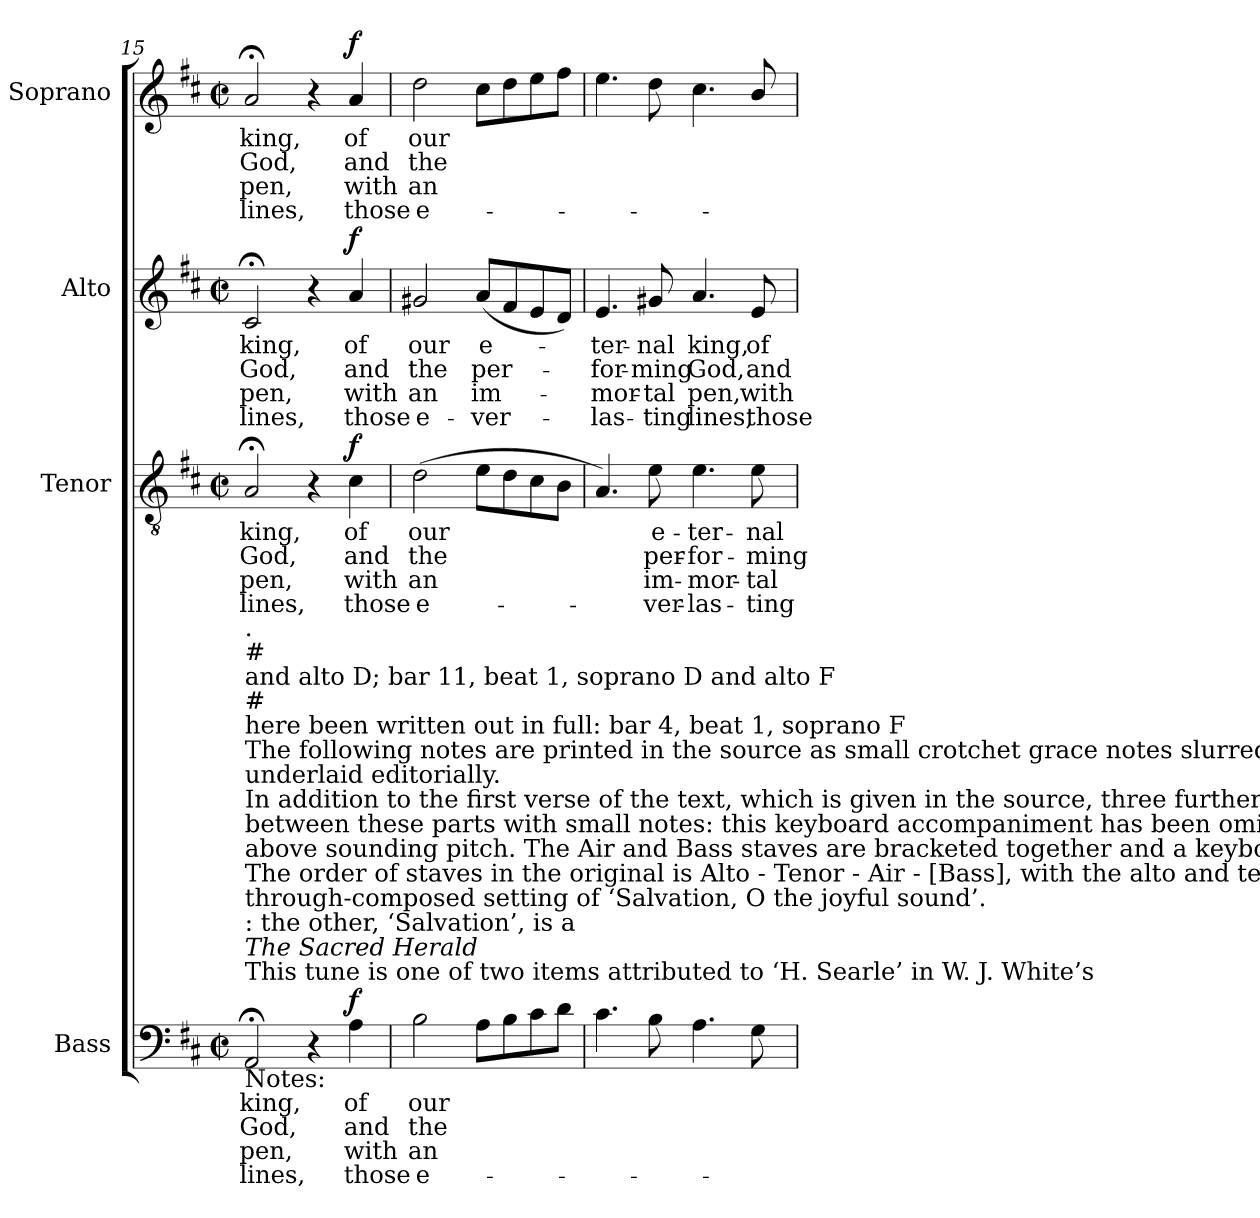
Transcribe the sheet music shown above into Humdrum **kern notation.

**kern	**text	**text	**text	**text	**dynam	**kern	**text	**text	**text	**text	**dynam	**kern	**text	**text	**text	**text	**dynam	**kern	**text	**text	**text	**text	**dynam
*part4	*part4	*part4	*part4	*part4	*part4	*part3	*part3	*part3	*part3	*part3	*part3	*part2	*part2	*part2	*part2	*part2	*part2	*part1	*part1	*part1	*part1	*part1	*part1
*staff4	*staff4	*staff4	*staff4	*staff4	*staff4	*staff3	*staff3	*staff3	*staff3	*staff3	*staff3	*staff2	*staff2	*staff2	*staff2	*staff2	*staff2	*staff1	*staff1	*staff1	*staff1	*staff1	*staff1
*I"Bass	*	*	*	*	*	*I"Tenor	*	*	*	*	*	*I"Alto	*	*	*	*	*	*I"Soprano	*	*	*	*	*
*I'B.	*	*	*	*	*	*I'T.	*	*	*	*	*	*I'A.	*	*	*	*	*	*I'S.	*	*	*	*	*
!!LO:PB:g=z
*clefF4	*	*	*	*	*	*clefGv2	*	*	*	*	*	*clefG2	*	*	*	*	*	*clefG2	*	*	*	*	*
*	*	*	*	*	*	*ITrd7c12	*	*	*	*	*	*	*	*	*	*	*	*	*	*	*	*	*
*k[f#c#]	*	*	*	*	*	*k[f#c#]	*	*	*	*	*	*k[f#c#]	*	*	*	*	*	*k[f#c#]	*	*	*	*	*
*D:	*	*	*	*	*	*D:	*	*	*	*	*	*D:	*	*	*	*	*	*D:	*	*	*	*	*
*M2/2	*	*	*	*	*	*M2/2	*	*	*	*	*	*M2/2	*	*	*	*	*	*M2/2	*	*	*	*	*
*met(c|)	*	*	*	*	*	*met(c|)	*	*	*	*	*	*met(c|)	*	*	*	*	*	*met(c|)	*	*	*	*	*
=15	=15	=15	=15	=15	=15	=15	=15	=15	=15	=15	=15	=15	=15	=15	=15	=15	=15	=15	=15	=15	=15	=15	=15
!	!LO:LY:b:color=#000000	!LO:LY:b:color=#000000	!LO:LY:b:color=#000000	!LO:LY:b:color=#000000	!	!	!	!	!	!	!	!	!	!	!	!	!	!	!	!	!	!	!
!	!	!	!	!	!	!	!LO:LY:b:color=#000000	!LO:LY:b:color=#000000	!LO:LY:b:color=#000000	!LO:LY:b:color=#000000	!	!	!	!	!	!	!	!	!	!	!	!	!
!	!	!	!	!	!	!	!	!	!	!	!	!	!LO:LY:b:color=#000000	!LO:LY:b:color=#000000	!LO:LY:b:color=#000000	!LO:LY:b:color=#000000	!	!	!	!	!	!	!
!LO:TX:b:t=Notes&colon;	!	!	!	!	!	!	!	!	!	!	!	!	!	!	!	!	!	!	!	!	!	!	!
!LO:TX:t=This tune is one of two items attributed to ‘H. Searle’ in W. J. White’s	!	!	!	!	!	!	!	!	!	!	!	!	!	!	!	!	!	!	!	!	!	!	!
!LO:TX:i:t=The Sacred Herald	!	!	!	!	!	!	!	!	!	!	!	!	!	!	!	!	!	!	!	!	!	!	!
!LO:TX:t=&colon; the other, ‘Salvation’, is a	!	!	!	!	!	!	!	!	!	!	!	!	!	!	!	!	!	!	!	!	!	!	!
!LO:TX:t=through-composed setting of ‘Salvation, O the joyful sound’.	!	!	!	!	!	!	!	!	!	!	!	!	!	!	!	!	!	!	!	!	!	!	!
!LO:TX:t=The order of staves in the original is Alto - Tenor - Air - [Bass], with the alto and tenor parts given an octave	!	!	!	!	!	!	!	!	!	!	!	!	!	!	!	!	!	!	!	!	!	!	!
!LO:TX:t=above sounding pitch. The Air and Bass staves are bracketed together and a keyboard accompaniment is indicated	!	!	!	!	!	!	!	!	!	!	!	!	!	!	!	!	!	!	!	!	!	!	!
!LO:TX:t=between these parts with small notes&colon; this keyboard accompaniment has been omitted from the present edition.	!	!	!	!	!	!	!	!	!	!	!	!	!	!	!	!	!	!	!	!	!	!	!
!LO:TX:t=In addition to the first verse of the text, which is given in the source, three further verses of the text have here been	!	!	!	!	!	!	!	!	!	!	!	!	!	!	!	!	!	!	!	!	!	!	!
!LO:TX:t=underlaid editorially.	!	!	!	!	!	!	!	!	!	!	!	!	!	!	!	!	!	!	!	!	!	!	!
!LO:TX:t=The following notes are printed in the source as small crotchet grace notes slurred to full-sized minims, and have	!	!	!	!	!	!	!	!	!	!	!	!	!	!	!	!	!	!	!	!	!	!	!
!LO:TX:t=here been written out in full&colon; bar 4, beat 1, soprano F	!	!	!	!	!	!	!	!	!	!	!	!	!	!	!	!	!	!	!	!	!	!	!
!LO:TX:t=#	!	!	!	!	!	!	!	!	!	!	!	!	!	!	!	!	!	!	!	!	!	!	!
!LO:TX:t=and alto D; bar 11, beat 1, soprano D and alto F	!	!	!	!	!	!	!	!	!	!	!	!	!	!	!	!	!	!	!	!	!	!	!
!LO:TX:t=#	!	!	!	!	!	!	!	!	!	!	!	!	!	!	!	!	!	!	!	!	!	!	!
!LO:TX:t=.	!	!	!	!	!	!	!	!	!	!	!	!	!	!	!	!	!	!	!	!	!	!	!
!	!	!	!	!	!	!	!	!	!	!	!	!	!	!	!	!	!	!	!LO:LY:b:color=#000000	!LO:LY:b:color=#000000	!LO:LY:b:color=#000000	!LO:LY:b:color=#000000	!
2AA;i/	king,	God,	pen,	lines,	.	2AA;i/	king,	God,	pen,	lines,	.	2c#;i/	king,	God,	pen,	lines,	.	2a;i/	king,	God,	pen,	lines,	.
4r	.	.	.	.	.	4r	.	.	.	.	.	4r	.	.	.	.	.	4r	.	.	.	.	.
!	!LO:LY:b:color=#000000	!LO:LY:b:color=#000000	!LO:LY:b:color=#000000	!LO:LY:b:color=#000000	!	!	!	!	!	!	!	!	!	!	!	!	!	!	!	!	!	!	!
!	!	!	!	!	!	!	!LO:LY:b:color=#000000	!LO:LY:b:color=#000000	!LO:LY:b:color=#000000	!LO:LY:b:color=#000000	!	!	!	!	!	!	!	!	!	!	!	!	!
!	!	!	!	!	!	!	!	!	!	!	!	!	!LO:LY:b:color=#000000	!LO:LY:b:color=#000000	!LO:LY:b:color=#000000	!LO:LY:b:color=#000000	!	!	!	!	!	!	!
!	!	!	!	!	!	!	!	!	!	!	!	!	!	!	!	!	!	!	!LO:LY:b:color=#000000	!LO:LY:b:color=#000000	!LO:LY:b:color=#000000	!LO:LY:b:color=#000000	!
4Ai\	of	and	with	those	f	4C#i\	of	and	with	those	f	4ai/	of	and	with	those	f	4ai/	of	and	with	those	f
=16	=16	=16	=16	=16	=16	=16	=16	=16	=16	=16	=16	=16	=16	=16	=16	=16	=16	=16	=16	=16	=16	=16	=16
!	!LO:LY:b:color=#000000	!LO:LY:b:color=#000000	!LO:LY:b:color=#000000	!LO:LY:b:color=#000000	!	!	!	!	!	!	!	!	!	!	!	!	!	!	!	!	!	!	!
!	!	!	!	!	!	!	!LO:LY:b:color=#000000	!LO:LY:b:color=#000000	!LO:LY:b:color=#000000	!LO:LY:b:color=#000000	!	!	!	!	!	!	!	!	!	!	!	!	!
!	!	!	!	!	!	!	!	!	!	!	!	!	!LO:LY:b:color=#000000	!LO:LY:b:color=#000000	!LO:LY:b:color=#000000	!LO:LY:b:color=#000000	!	!	!	!	!	!	!
!	!	!	!	!	!	!	!	!	!	!	!	!	!	!	!	!	!	!	!LO:LY:b:color=#000000	!LO:LY:b:color=#000000	!LO:LY:b:color=#000000	!LO:LY:b:color=#000000	!
2Bi\	our	the	an	e-	.	(2Di\	our	the	an	e-	.	2g#Xi/	our	the	an	e-	.	2ddi\	our	the	an	e-	.
!	!	!	!	!	!	!	!	!	!	!	!	!	!LO:LY:b:color=#000000	!LO:LY:b:color=#000000	!LO:LY:b:color=#000000	!LO:LY:b:color=#000000	!	!	!	!	!	!	!
8Ai\L	.	.	.	.	.	8Ei\L	.	.	.	.	.	(8ai/L	e-	per-	-im-	-ver-	.	8cc#i\L	.	.	.	.	.
8Bi\	.	.	.	.	.	8Di\	.	.	.	.	.	8f#i/	.	.	.	.	.	8ddi\	.	.	.	.	.
8c#i\	.	.	.	.	.	8C#i\	.	.	.	.	.	8ei/	.	.	.	.	.	8eei\	.	.	.	.	.
8di\J	.	.	.	.	.	8BBi\J	.	.	.	.	.	8di/J)	.	.	.	.	.	8ff#i\J	.	.	.	.	.
=17	=17	=17	=17	=17	=17	=17	=17	=17	=17	=17	=17	=17	=17	=17	=17	=17	=17	=17	=17	=17	=17	=17	=17
!	!	!	!	!	!	!	!	!	!	!	!	!	!LO:LY:b:color=#000000	!LO:LY:b:color=#000000	!LO:LY:b:color=#000000	!LO:LY:b:color=#000000	!	!	!	!	!	!	!
4.c#i\	.	.	.	.	.	4.AAi/)	.	.	.	.	.	4.ei/	-ter-	-for-	-mor-	-las-	.	4.eei\	.	.	.	.	.
!	!	!	!	!	!	!	!LO:LY:b:color=#000000	!LO:LY:b:color=#000000	!LO:LY:b:color=#000000	!LO:LY:b:color=#000000	!	!	!	!	!	!	!	!	!	!	!	!	!
!	!	!	!	!	!	!	!	!	!	!	!	!	!LO:LY:b:color=#000000	!LO:LY:b:color=#000000	!LO:LY:b:color=#000000	!LO:LY:b:color=#000000	!	!	!	!	!	!	!
8Bi\	.	.	.	.	.	8Ei\	e-	per-	-im-	-ver-	.	8g#Xi/	-nal	-ming	-tal	ting	.	8ddi\	.	.	.	.	.
!	!	!	!	!	!	!	!LO:LY:b:color=#000000	!LO:LY:b:color=#000000	!LO:LY:b:color=#000000	!LO:LY:b:color=#000000	!	!	!	!	!	!	!	!	!	!	!	!	!
!	!	!	!	!	!	!	!	!	!	!	!	!	!LO:LY:b:color=#000000	!LO:LY:b:color=#000000	!LO:LY:b:color=#000000	!LO:LY:b:color=#000000	!	!	!	!	!	!	!
4.Ai\	.	.	.	.	.	4.Ei\	-ter-	-for-	-mor-	-las-	.	4.ai/	king,	God,	pen,	lines,	.	4.cc#i\	.	.	.	.	.
!	!	!	!	!	!	!	!LO:LY:b:color=#000000	!LO:LY:b:color=#000000	!LO:LY:b:color=#000000	!LO:LY:b:color=#000000	!	!	!	!	!	!	!	!	!	!	!	!	!
!	!	!	!	!	!	!	!	!	!	!	!	!	!LO:LY:b:color=#000000	!LO:LY:b:color=#000000	!LO:LY:b:color=#000000	!LO:LY:b:color=#000000	!	!	!	!	!	!	!
8Gi\	.	.	.	.	.	8Ei\	-nal	-ming	-tal	ting	.	8ei/	of	and	with	those	.	8bi/	.	.	.	.	.
=	=	=	=	=	=	=	=	=	=	=	=	=	=	=	=	=	=	=	=	=	=	=	=
*-	*-	*-	*-	*-	*-	*-	*-	*-	*-	*-	*-	*-	*-	*-	*-	*-	*-	*-	*-	*-	*-	*-	*-
